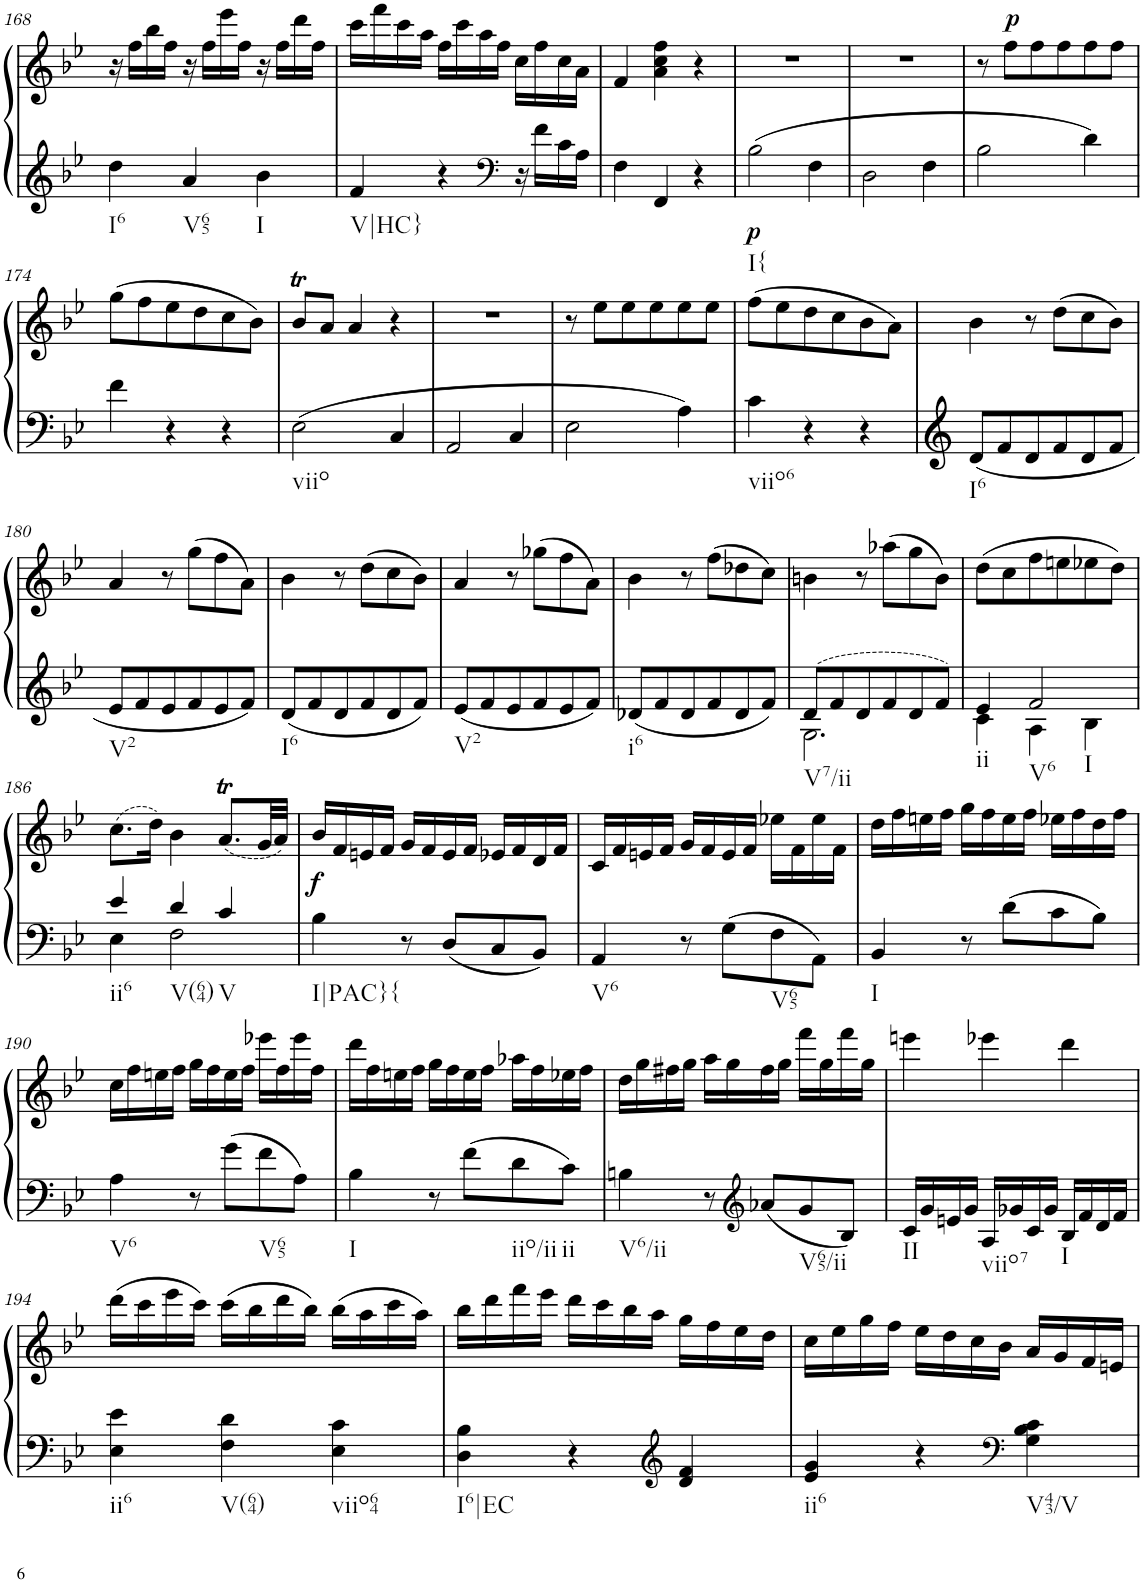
**kern	**kern	**dynam
*part1	*part1	*part1
*staff2	*staff1	*staff1/2
*I"Piano, Piano right	*	*
*I'Pno.	*	*
!!LO:PB:g=z
*clefF4	*clefG2	*
*k[b-e-]	*k[b-e-]	*
*M3/4	*M3/4	*
=168	=168	=168
!LO:TX:b:t=I6	!	!
4dd\	16r	.
.	16ff\LL	.
.	16bb-\	.
.	16ff\JJ	.
!LO:TX:b:t=V65	!	!
4a/	16r	.
.	16ff\LL	.
.	16eee-\	.
.	16ff\JJ	.
!LO:TX:b:t=I	!	!
4b-\	16r	.
.	16ff\LL	.
.	16ddd\	.
.	16ff\JJ	.
=169	=169	=169
!LO:TX:b:t=V|HC}	!	!
4f/	16ccc\LL	.
.	16fff\	.
.	16ccc\	.
.	16aa\JJ	.
4r	16ff\LL	.
.	16ccc\	.
.	16aa\	.
.	16ff\JJ	.
*clefF4	*	*
16r	16cc\LL	.
16f\LL	16ff\	.
16c\	16cc\	.
16A\JJ	16a\JJ	.
=170	=170	=170
4F\	4f/	.
4FF/	4a\ 4cc\ 4ff\	.
4r	4r	.
=171	=171	=171
!LO:TX:b:t=I{	!	!
!	!	!LO:DY:b=2
2B-\	2.r	p
4F\	.	.
=172	=172	=172
2D\	2.r	.
4F\	.	.
=173	=173	=173
2B-\	8r	.
!	!	!LO:DY:a
.	8ff\L	p
.	8ff\	.
.	8ff\	.
4d\	8ff\	.
.	8ff\J	.
!!LO:LB:g=z
=174	=174	=174
4f\	(8gg\L	.
.	8ff\	.
4r	8ee-\	.
.	8dd\	.
4r	8cc\	.
.	8b-\J)	.
=175	=175	=175
!LO:TX:b:t=viio	!	!
2E-\	8b-T/L	.
.	8a/J	.
.	4a/	.
4C/	4r	.
=176	=176	=176
2AA/	2.r	.
4C/	.	.
=177	=177	=177
2E-\	8r	.
.	8ee-\L	.
.	8ee-\	.
.	8ee-\	.
4A\	8ee-\	.
.	8ee-\J	.
=178	=178	=178
!LO:TX:b:t=viio6	!	!
4c\	(8ff\L	.
.	8ee-\	.
4r	8dd\	.
.	8cc\	.
4r	8b-\	.
.	8a\J)	.
=179	=179	=179
!LO:TX:b:t=I6	!	!
8d/L	4b-\	.
8f/	.	.
8d/	8r	.
8f/	(8dd\L	.
8d/	8cc\	.
8f/J	8b-\J)	.
!!LO:LB:g=z
=180	=180	=180
!LO:TX:b:t=V2	!	!
8e-/L	4a/	.
8f/	.	.
8e-/	8r	.
8f/	(8gg\L	.
8e-/	8ff\	.
8f/J	8a\J)	.
=181	=181	=181
!LO:TX:b:t=I6	!	!
8d/L	4b-\	.
8f/	.	.
8d/	8r	.
8f/	(8dd\L	.
8d/	8cc\	.
8f/J	8b-\J)	.
=182	=182	=182
!LO:TX:b:t=V2	!	!
8e-/L	4a/	.
8f/	.	.
8e-/	8r	.
8f/	(8gg-X\L	.
8e-/	8ff\	.
8f/J	8a\J)	.
=183	=183	=183
!LO:TX:b:t=i6	!	!
8d-X/L	4b-\	.
8f/	.	.
8d-/	8r	.
8f/	(8ff\L	.
8d-/	8dd-X\	.
8f/J	8cc\J)	.
=184	=184	=184
*^	*	*
!LO:TX:b:t=V7/ii	!	!	!
8d/L	2.G\	4bn\	.
8f/	.	.	.
8d/	.	8r	.
8f/	.	(8aa-X\L	.
8d/	.	8gg\	.
8f/J	.	8b\J)	.
=185	=185	=185	=185
!LO:TX:b:t=ii	!	!	!
4e-/	4c\	(8dd\L	.
.	.	8cc\	.
!LO:TX:b:t=V6	!	!	!
!LO:TX:b:t=I	!	!	!
2f/	4A\	8ff\	.
.	.	8een\	.
.	4B-\	8ee-X\	.
.	.	8dd\J)	.
!!LO:LB:g=z
=186	=186	=186	=186
!LO:TX:b:t=ii6	!	!	!
4e-/	4E-\	(8.cc\L	.
.	.	16dd\Jk)	.
!LO:TX:b:t=V(64)	!	!	!
4d/	2F\	4b-\	.
!LO:TX:b:t=V	!	!	!
4c/	.	(8.at/L	.
.	.	32g/LL	.
.	.	32a/JJJ)	.
*v	*v	*	*
=187	=187	=187
!LO:TX:b:t=I|PAC}{	!	!
!	!	!LO:DY:b
4B-\	16b-/LL	f
.	16f/	.
.	16en/	.
.	16f/JJ	.
8r	16g/LL	.
.	16f/	.
8D/L	16e/	.
.	16f/JJ	.
8C/	16e-X/LL	.
.	16f/	.
8BB-/J	16d/	.
.	16f/JJ	.
=188	=188	=188
!LO:TX:b:t=V6	!	!
4AA/	16c/LL	.
.	16f/	.
.	16en/	.
.	16f/JJ	.
8r	16g/LL	.
.	16f/	.
8G\L	16e/	.
.	16f/JJ	.
!LO:TX:b:t=V65	!	!
8F\	16ee-X\LL	.
.	16f\	.
8AA\J	16ee-\	.
.	16f\JJ	.
=189	=189	=189
!LO:TX:b:t=I	!	!
4BB-/	16dd\LL	.
.	16ff\	.
.	16een\	.
.	16ff\JJ	.
8r	16gg\LL	.
.	16ff\	.
8d\L	16ee\	.
.	16ff\JJ	.
8c\	16ee-X\LL	.
.	16ff\	.
8B-\J	16dd\	.
.	16ff\JJ	.
!!LO:LB:g=z
=190	=190	=190
!LO:TX:b:t=V6	!	!
4A\	16cc\LL	.
.	16ff\	.
.	16een\	.
.	16ff\JJ	.
8r	16gg\LL	.
.	16ff\	.
8g\L	16ee\	.
.	16ff\JJ	.
!LO:TX:b:t=V65	!	!
8f\	16eee-X\LL	.
.	16ff\	.
8A\J	16eee-\	.
.	16ff\JJ	.
=191	=191	=191
!LO:TX:b:t=I	!	!
4B-\	16ddd\LL	.
.	16ff\	.
.	16een\	.
.	16ff\JJ	.
8r	16gg\LL	.
.	16ff\	.
8f\L	16ee\	.
.	16ff\JJ	.
!LO:TX:b:t=iio/ii	!	!
8d\	16aa-X\LL	.
.	16ff\	.
!LO:TX:b:t=ii	!	!
8c\J	16ee-X\	.
.	16ff\JJ	.
=192	=192	=192
!LO:TX:b:t=V6/ii	!	!
4Bn\	16dd\LL	.
.	16gg\	.
.	16ff#X\	.
.	16gg\JJ	.
8r	16aa\LL	.
.	16gg\	.
*clefG2	*	*
8a-X/L	16ff#\	.
.	16gg\JJ	.
!LO:TX:b:t=V65/ii	!	!
8g/	16fff\LL	.
.	16gg\	.
8B/J	16fff\	.
.	16gg\JJ	.
=193	=193	=193
!LO:TX:b:t=II	!	!
16c/LL	4eeen\	.
16g/	.	.
16en/	.	.
16g/JJ	.	.
!LO:TX:b:t=viio7	!	!
16A/LL	4eee-X\	.
16g-X/	.	.
16c/	.	.
16g-/JJ	.	.
!LO:TX:b:t=I	!	!
16B-/LL	4ddd\	.
16f/	.	.
16d/	.	.
16f/JJ	.	.
!!LO:LB:g=z
=194	=194	=194
!LO:TX:b:t=ii6	!	!
4E-\ 4e-\	(16ddd\LL	.
.	16ccc\	.
.	16eee-\	.
.	16ccc\JJ)	.
!LO:TX:b:t=V(64)	!	!
4F\ 4d\	(16ccc\LL	.
.	16bb-\	.
.	16ddd\	.
.	16bb-\JJ)	.
!LO:TX:b:t=viio64	!	!
4E-\ 4c\	(16bb-\LL	.
.	16aa\	.
.	16ccc\	.
.	16aa\JJ)	.
=195	=195	=195
!LO:TX:b:t=I6|EC	!	!
4D\ 4B-\	16bb-\LL	.
.	16ddd\	.
.	16fff\	.
.	16eee-\JJ	.
4r	16ddd\LL	.
.	16ccc\	.
.	16bb-\	.
.	16aa\JJ	.
*clefG2	*	*
4d/ 4f/	16gg\LL	.
.	16ff\	.
.	16ee-\	.
.	16dd\JJ	.
=196	=196	=196
!LO:TX:b:t=ii6	!	!
4e-/ 4g/	16cc\LL	.
.	16ee-\	.
.	16gg\	.
.	16ff\JJ	.
4r	16ee-\LL	.
.	16dd\	.
.	16cc\	.
.	16b-\JJ	.
*clefF4	*	*
!LO:TX:b:t=V43/V	!	!
4G\ 4B-\ 4c\	16a/LL	.
.	16g/	.
.	16f/	.
.	16en/JJ	.
=	=	=
*-	*-	*-
